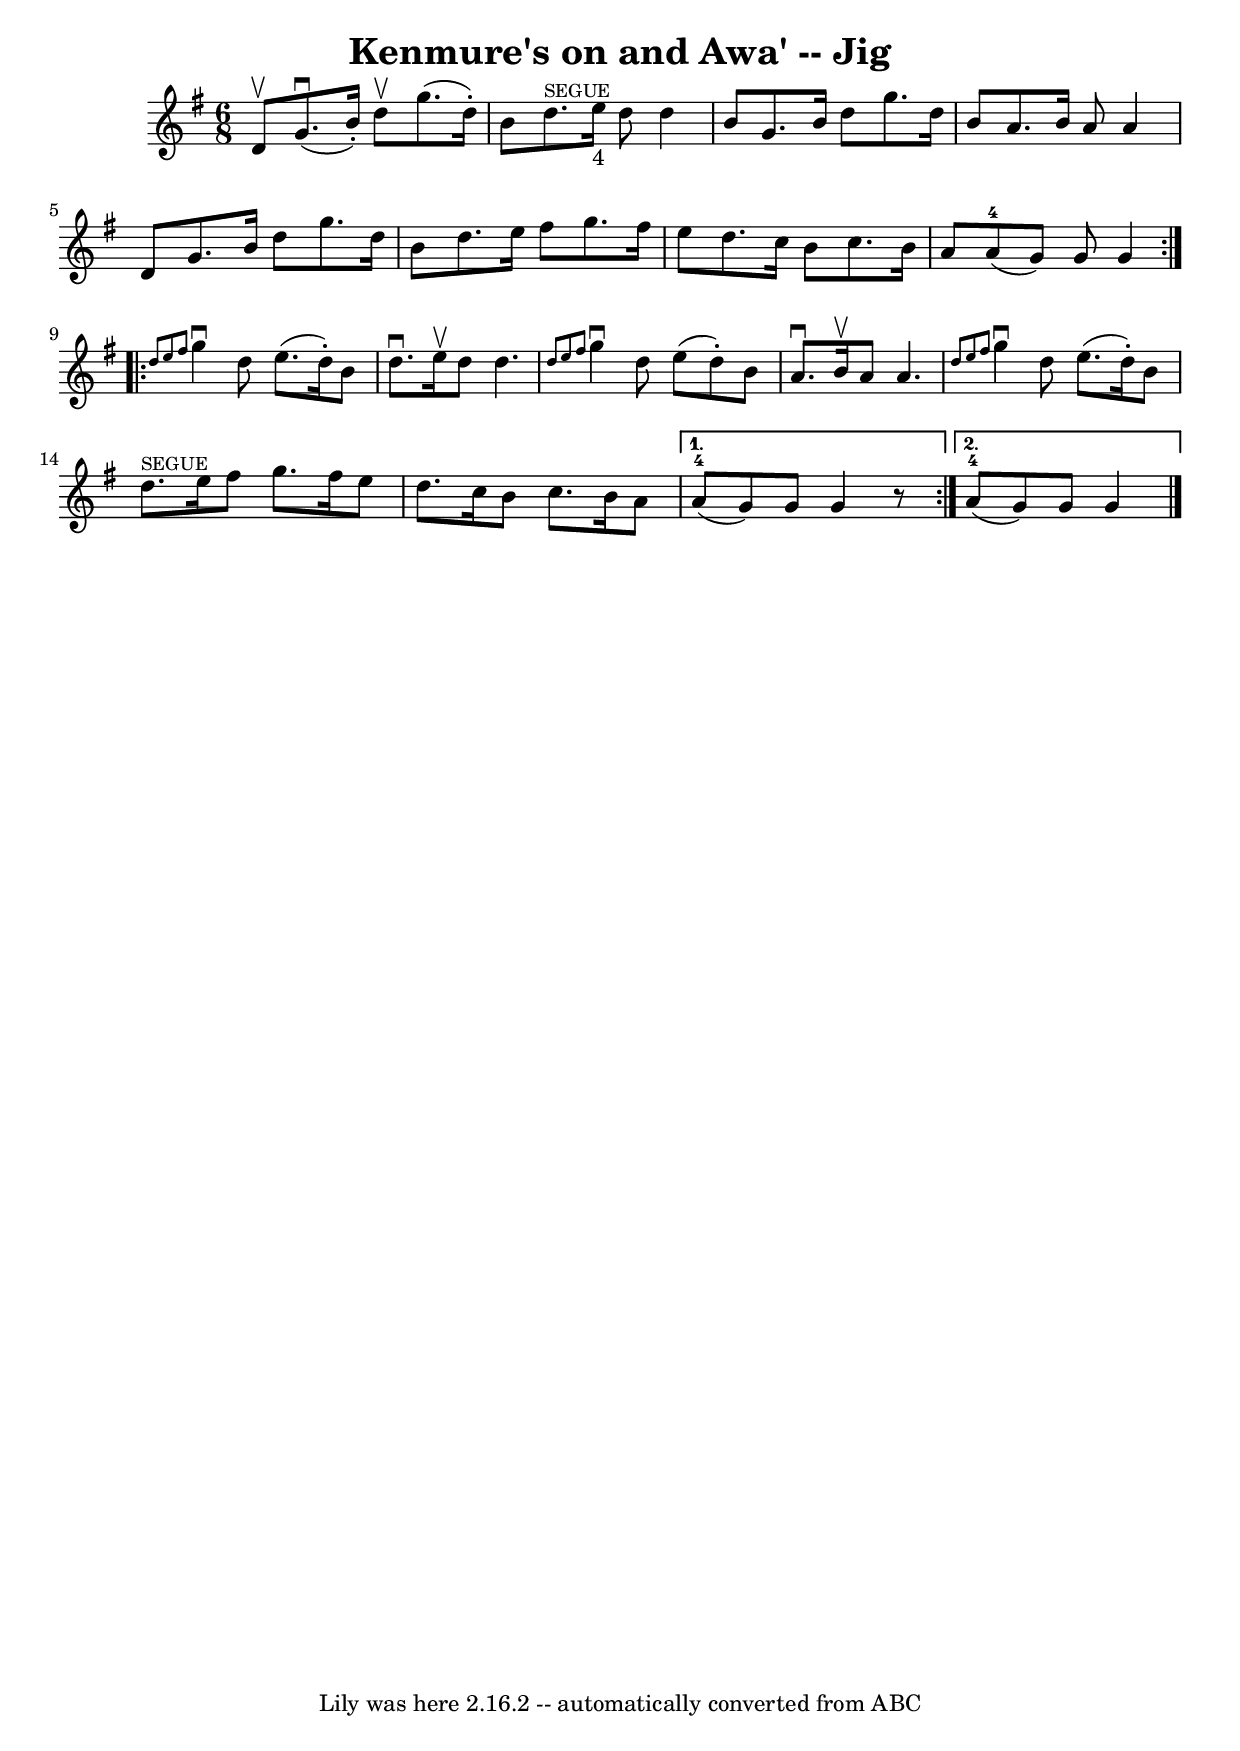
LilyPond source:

\version "2.16.2"
\include "Mammoth.ily"
\header {
  %% book = "Ryan's Mammoth Collection"
  crossRefNumber = "1"
  footnotes = ""
  origin = "SCOTCH"
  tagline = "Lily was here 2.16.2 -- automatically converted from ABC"
  title = "Kenmure's on and Awa' -- Jig"

}
voicedefault =  {



  \repeat volta 2 {

    \time 6/8 
    \key g \major d'8^\upbow |
    g'8.^\downbow(b'16 -.)   
    d''8^\upbow g''8. (d''16 -.) b'8  |
    d''8.^\segue e''16 
    _"4" d''8 d''4 b'8  |
    g'8. b'16 d''8 g''8. d''16   
    b'8  |
    a'8. b'16 a'8 a'4 d'8  |
    g'8. b'16   
    d''8 g''8. d''16 b'8  |
    d''8. e''16 fis''8 g''8.    
    fis''16 e''8  |
    d''8. c''16 b'8 c''8. b'16 a'8  
    |
    a'8-4(g'8) g'8 g'4  
  } 
  \repeat volta 2 {
    \grace {   
      d''8 e''8 fis''8  
    } g''4^\downbow d''8 e''8. (d''16 -.)   
    b'8  |
    d''8.^\downbow e''16^\upbow d''8 d''4.    |
    
    \grace { d''8 e''8 fis''8  
	   } g''4^\downbow d''8 e''8 (d''8 
    -.) b'8  |
    a'8.^\downbow b'16^\upbow a'8 a'4.    |
    
    \grace { d''8 e''8 fis''8  
	   } g''4^\downbow d''8 e''8. (
    d''16 -.) b'8  |
    d''8.^\segue e''16 fis''8 g''8.    
    fis''16 e''8  |
    d''8. c''16 b'8 c''8. b'16 a'8  

  } \alternative{{ a'8-4(g'8) g'8 g'4    r8 
		 } { a'8-4(
		     g'8) g'8 g'4  \bar "|."   
		   }
	       }

}

\score{
  <<

    \context Staff="default"
    {
      \voicedefault 
      
    }

  >>
  \layout {
    
  }
  \midi {
  }

}
